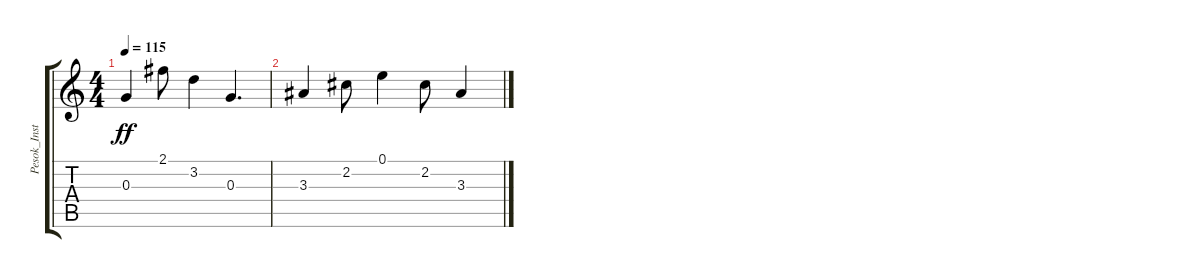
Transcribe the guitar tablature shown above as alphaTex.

\track ("Pesok_Instr1" "Pesok_Inst") {instrument banjo}
\staff {score tabs}
\tuning (E4 B3 G3 D3 A2 E2) {hide}
\displaytranspose 12
\ts (4 4)
\tempo 115
\clef g2
\ks c
0.3.4{dy ff} 2.1.8 3.2.4 0.3.4{d} |
3.3.4 2.2.8 0.1.4 2.2.8 3.3.4
